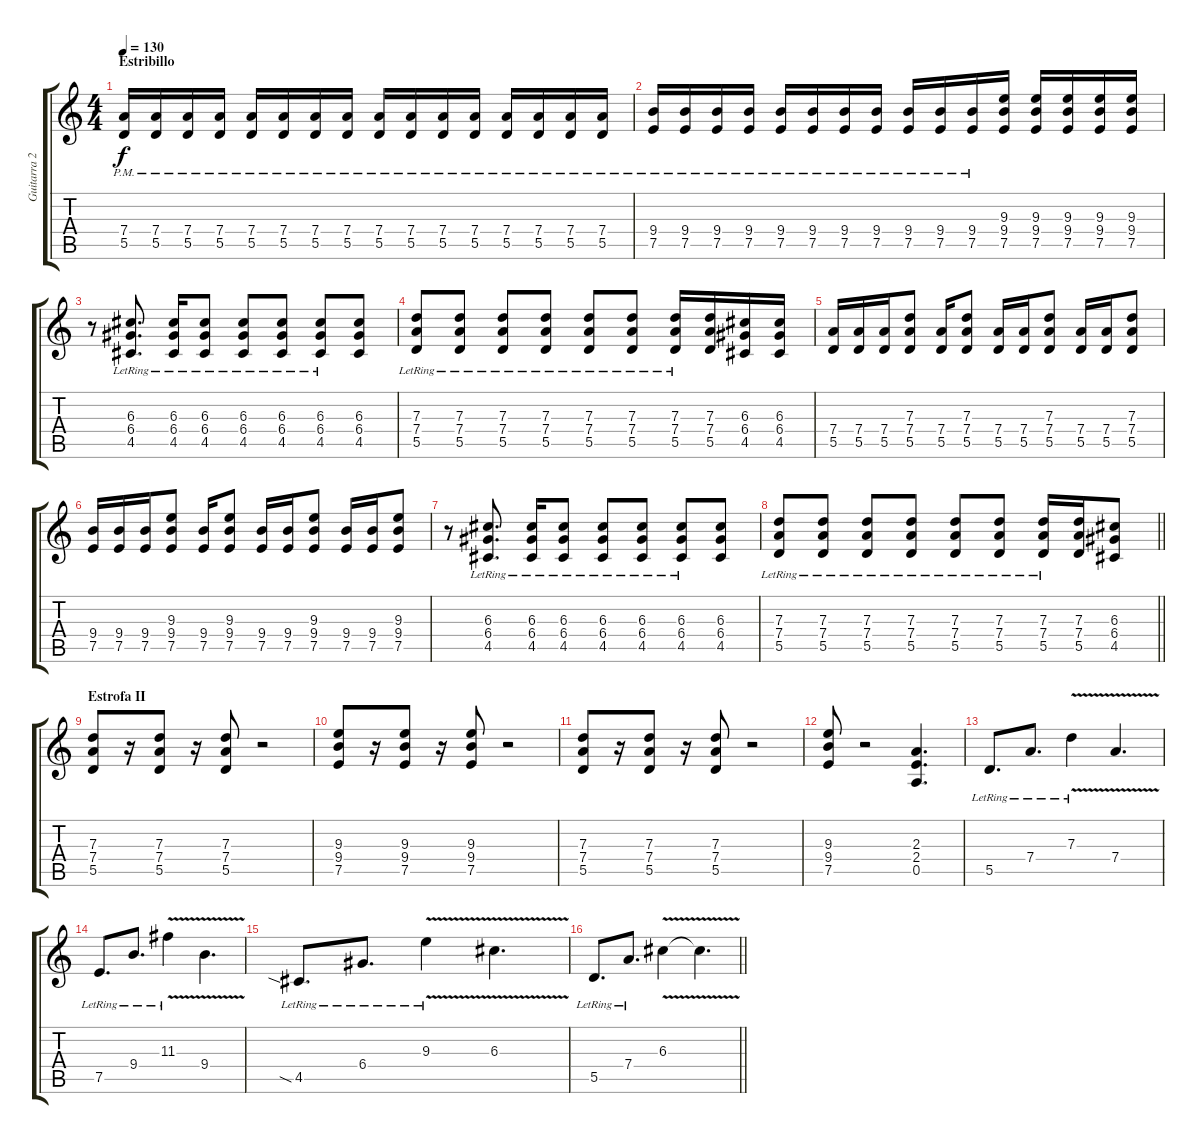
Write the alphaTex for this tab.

\track ("Guitarra 2" "Guitarra 2") {instrument acousticguitarsteel}
\staff {score tabs}
\tuning (E4 B3 G3 D3 A2 E2) {hide}
\ts (4 4)
\section ("" "Estribillo")
\tempo 130
\clef g2
\ks c
(7.4{pm} 5.5{pm}).16{dy f} (7.4{pm} 5.5{pm}).16 (7.4{pm} 5.5{pm}).16 (7.4{pm} 5.5{pm}).16 (7.4{pm} 5.5{pm}).16 (7.4{pm} 5.5{pm}).16 (7.4{pm} 5.5{pm}).16 (7.4{pm} 5.5{pm}).16 (7.4{pm} 5.5{pm}).16 (7.4{pm} 5.5{pm}).16 (7.4{pm} 5.5{pm}).16 (7.4{pm} 5.5{pm}).16 (7.4{pm} 5.5{pm}).16 (7.4{pm} 5.5{pm}).16 (7.4{pm} 5.5{pm}).16 (7.4{pm} 5.5{pm}).16 |
(9.4{pm} 7.5{pm}).16 (9.4{pm} 7.5{pm}).16 (9.4{pm} 7.5{pm}).16 (9.4{pm} 7.5{pm}).16 (9.4{pm} 7.5{pm}).16 (9.4{pm} 7.5{pm}).16 (9.4{pm} 7.5{pm}).16 (9.4{pm} 7.5{pm}).16 (9.4{pm} 7.5{pm}).16 (9.4{pm} 7.5{pm}).16 (9.4{pm} 7.5{pm}).16 (9.3 9.4 7.5).16 (9.3 9.4 7.5).16 (9.3 9.4 7.5).16 (9.3 9.4 7.5).16 (9.3 9.4 7.5).16 |
r.8 (6.3{lr} 6.4{lr} 4.5{lr}).8{d} (6.3{lr} 6.4{lr} 4.5{lr}).16 (6.3{lr} 6.4{lr} 4.5{lr}).8 (6.3{lr} 6.4{lr} 4.5{lr}).8 (6.3{lr} 6.4{lr} 4.5{lr}).8 (6.3{lr} 6.4{lr} 4.5{lr}).8 (6.3 6.4 4.5).8 |
(7.3{lr} 7.4{lr} 5.5{lr}).8 (7.3{lr} 7.4{lr} 5.5{lr}).8 (7.3{lr} 7.4{lr} 5.5{lr}).8 (7.3{lr} 7.4{lr} 5.5{lr}).8 (7.3{lr} 7.4{lr} 5.5{lr}).8 (7.3{lr} 7.4{lr} 5.5{lr}).8 (7.3{lr} 7.4{lr} 5.5{lr}).16 (7.3 7.4 5.5).16 (6.3 6.4 4.5).16 (6.3 6.4 4.5).16 |
(7.4 5.5).16 (7.4 5.5).16 (7.4 5.5).16 (7.3 7.4 5.5).8 (7.4 5.5).16 (7.3 7.4 5.5).8 (7.4 5.5).16 (7.4 5.5).16 (7.3 7.4 5.5).8 (7.4 5.5).16 (7.4 5.5).16 (7.3 7.4 5.5).8 |
(9.4 7.5).16 (9.4 7.5).16 (9.4 7.5).16 (9.3 9.4 7.5).8 (9.4 7.5).16 (9.3 9.4 7.5).8 (9.4 7.5).16 (9.4 7.5).16 (9.3 9.4 7.5).8 (9.4 7.5).16 (9.4 7.5).16 (9.3 9.4 7.5).8 |
r.8 (6.3{lr} 6.4{lr} 4.5{lr}).8{d} (6.3{lr} 6.4{lr} 4.5{lr}).16 (6.3{lr} 6.4{lr} 4.5{lr}).8 (6.3{lr} 6.4{lr} 4.5{lr}).8 (6.3{lr} 6.4{lr} 4.5{lr}).8 (6.3{lr} 6.4{lr} 4.5{lr}).8 (6.3 6.4 4.5).8 |
\barLineRight lightlight
(7.3{lr} 7.4{lr} 5.5{lr}).8 (7.3{lr} 7.4{lr} 5.5{lr}).8 (7.3{lr} 7.4{lr} 5.5{lr}).8 (7.3{lr} 7.4{lr} 5.5{lr}).8 (7.3{lr} 7.4{lr} 5.5{lr}).8 (7.3{lr} 7.4{lr} 5.5{lr}).8 (7.3{lr} 7.4{lr} 5.5{lr}).16 (7.3 7.4 5.5).16 (6.3 6.4 4.5).8 |
\section ("" "Estrofa II")
(7.3 7.4 5.5).8 r.16 (7.3 7.4 5.5).8 r.16 (7.3 7.4 5.5).8 r.2 |
(9.3 9.4 7.5).8 r.16 (9.3 9.4 7.5).8 r.16 (9.3 9.4 7.5).8 r.2 |
(7.3 7.4 5.5).8 r.16 (7.3 7.4 5.5).8 r.16 (7.3 7.4 5.5).8 r.2 |
(9.3 9.4 7.5).8 r.2 (2.3 2.4 0.5).4{d} |
5.5{lr}.8{d} 7.4{lr}.8{d} 7.3{v lr}.4 7.4{v}.4{d} |
7.5{lr}.8{d} 9.4{lr}.8{d} 11.3{v lr}.4 9.4{v}.4{d} |
4.5{sia lr}.8{d} 6.4{lr}.8{d} 9.3{v lr}.4 6.3{v}.4{d} |
\barLineRight lightlight
5.5{lr}.8{d} 7.4{lr}.8{d} 6.3{v}.4 6.3{t}.4{d}
